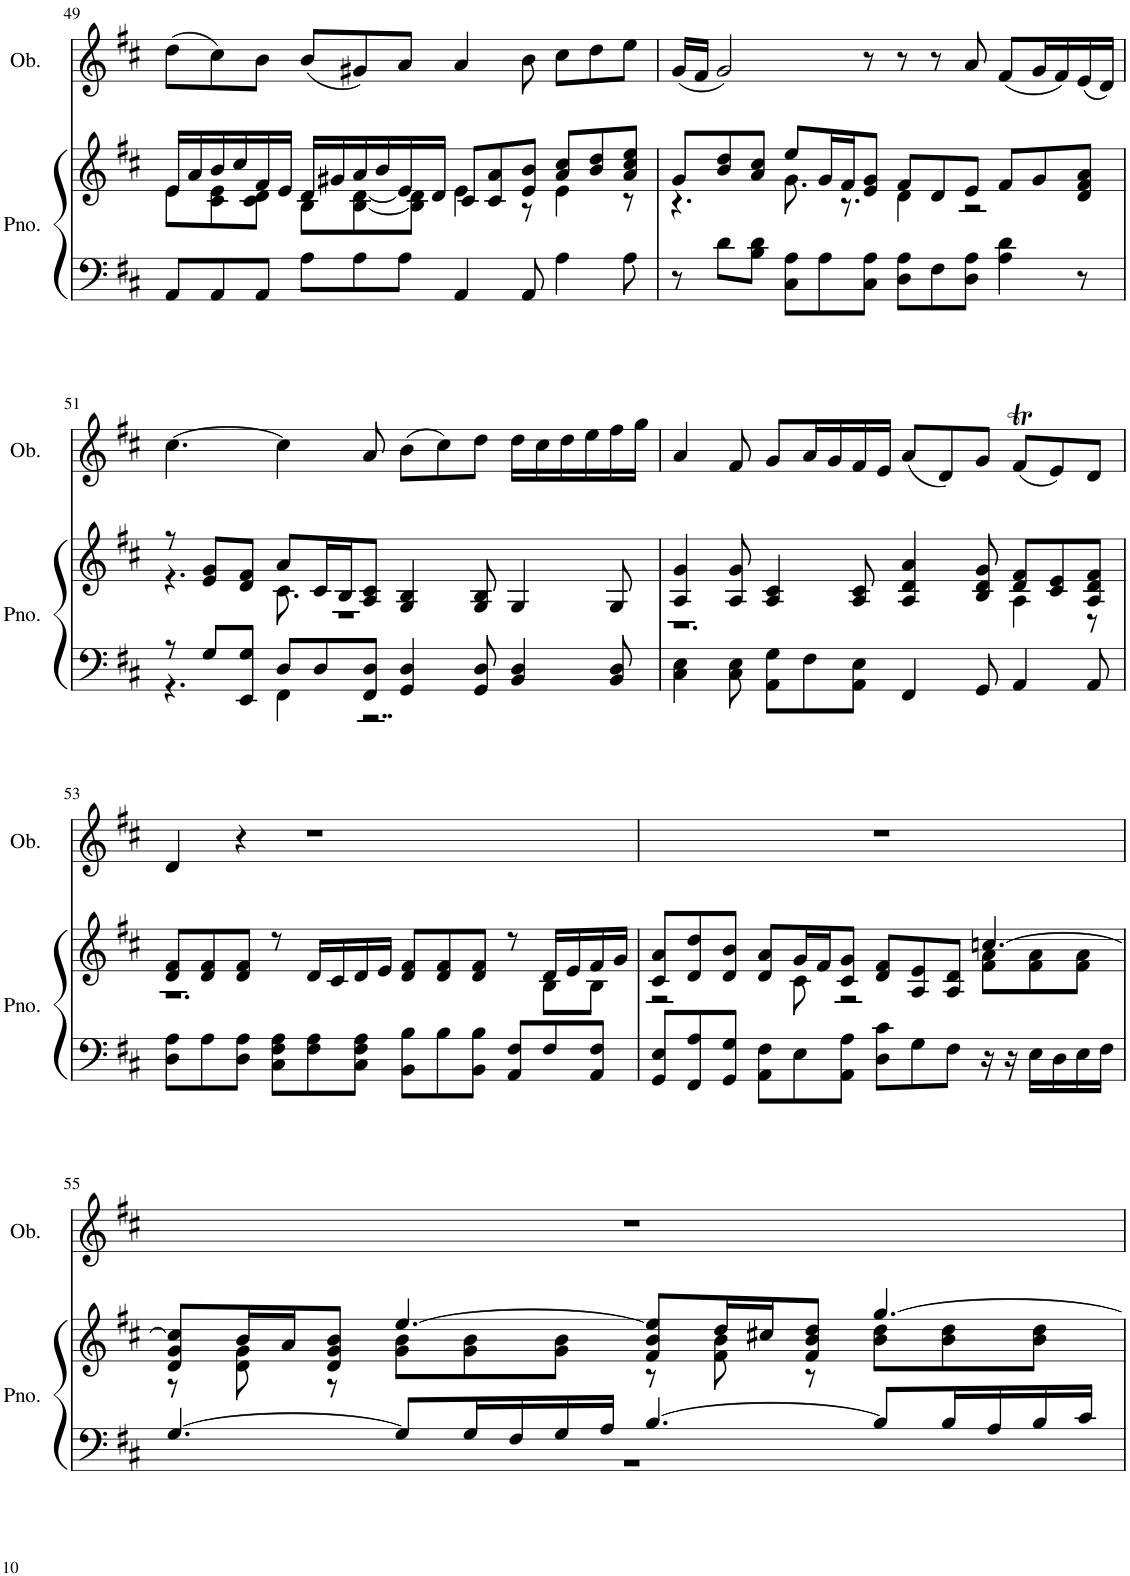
**kern	**kern	**kern
*part2	*part2	*part1
*staff3	*staff2	*staff1
*I"Piano	*	*I"Oboe
*I'Pno.	*	*I'Ob.
!!LO:PB:g=z
*clefF4	*clefG2	*clefG2
*k[f#c#]	*k[f#c#]	*k[f#c#]
*M12/8	*M12/8	*M12/8
=49	=49	=49
*	*^	*
8AA/L	16e/LL	8e\L	(8dd\L
.	16a/	.	.
8AA/	16b/	8c#\ 8e\	8cc#\)
.	16cc#/	.	.
8AA/J	16f#/	8c#\ 8d\J	8b\J
.	16e/JJ	.	.
8A\L	16d/LL	8B\L	(8b/L
.	16g#X/	.	.
8A\	16a/	[8B\ [8d\	8g#X/)
.	16b/	.	.
8A\J	16e/	8B\] 8d\]J	8a/J
.	16d/JJ	.	.
4AA/	8c#/L	4e\	4a/
.	8c#/ 8a/	.	.
8AA/	8e/ 8b/J	8r	8b\
4A\	8a/ 8cc#/L	4e\	8cc#\L
.	8b/ 8dd/	.	8dd\
8A\	8a/ 8cc#/ 8ee/J	8r	8ee\J
=50	=50	=50	=50
8r	8g/L	4.r	(16g/LL
.	.	.	16f#/JJ
8d\L	8b/ 8dd/	.	2g/)
8B\ 8d\J	8a/ 8cc#/J	.	.
8C#\ 8A\L	8ee/L	8.g\	.
8A\	16g/L	.	.
.	16f#/J	8.r	.
8C#\ 8A\J	8e/ 8g/J	.	8r
8D\ 8A\L	8f#/L	4d\	8r
8F#\	8d/	.	8r
8D\ 8A\J	8e/J	2r	8a/
4A\ 4d\	8f#/L	.	(8f#/L
.	8g/	.	16g/L
.	.	.	16f#/)
8r	8d/ 8f#/ 8a/J	.	(16e/
.	.	.	16d/JJ)
!!LO:LB:g=z
=51	=51	=51	=51
*^	*	*	*
8r	4.r	8r	4.r	[4.cc#\
8G/L	.	8e/ 8g/L	.	.
8EE/ 8G/J	.	8d/ 8f#/J	.	.
8D/L	4FF#\	8a/L	8.c#\	4cc#\]
8D/	.	16c#/L	.	.
.	.	16B/J	2...r	.
8FF#/ 8D/J	2..r	8A/ 8c#/J	.	8a/
4GG/ 4D/	.	4G/ 4B/	.	(8b\L
.	.	.	.	8cc#\)
8GG/ 8D/	.	8G/ 8B/	.	8dd\J
4BB/ 4D/	.	4G/	.	16dd\LL
.	.	.	.	16cc#\
.	.	.	.	16dd\
.	.	.	.	16ee\
8BB/ 8D/	.	8G/	.	16ff#\
.	.	.	.	16gg\JJ
*v	*v	*	*	*
=52	=52	=52	=52
4C#\ 4E\	4A/ 4g/	1.r	4a/
8C#\ 8E\	8A/ 8g/	.	8f#/
8AA\ 8G\L	4A/ 4c#/	.	8g/L
8F#\	.	.	16a/L
.	.	.	16g/
8AA\ 8E\J	8A/ 8c#/	.	16f#/
.	.	.	16e/JJ
4FF#/	4A/ 4d/ 4a/	.	(8a/L
.	.	.	8d/)
8GG/	8B/ 8d/ 8g/	.	8g/J
4AA/	8d/ 8f#/L	.	(8f#t/L
.	8c#/ 8e/	.	8e/)
8AA/	8A/ 8d/ 8f#/J	.	8d/J
4..ryy	4..ryy	16r	4..ryy
.	.	4A\	.
.	.	8r	.
!!LO:LB:g=z
=53	=53	=53	=53
8D\ 8A\L	8d/ 8f#/L	1.r	4d/
8A\	8d/ 8f#/	.	.
8D\ 8A\J	8d/ 8f#/J	.	4r
8C#\ 8F#\ 8A\L	8r	.	.
8F#\ 8A\	16d/LL	.	1r
.	16c#/	.	.
8C#\ 8F#\ 8A\J	16d/	.	.
.	16e/JJ	.	.
8BB\ 8B\L	8d/ 8f#/L	.	.
8B\	8d/ 8f#/	.	.
8BB\ 8B\J	8d/ 8f#/J	.	.
8AA/ 8F#/L	8r	.	.
8F#/	16d/LL	.	.
.	16e/	.	.
8AA/ 8F#/J	16f#/	.	.
.	16g/JJ	.	.
4ryy	4ryy	8B\L	4ryy
.	.	8B\J	.
=54	=54	=54	=54
8GG/ 8E/L	8c#/ 8a/L	2r	1.r
8FF#/ 8A/	8d/ 8dd/	.	.
8GG/ 8G/J	8d/ 8b/J	.	.
8AA\ 8F#\L	8d/ 8a/L	.	.
8E\	16g/L	8c#\	.
.	16f#/J	.	.
8AA\ 8A\J	8c#/ 8g/J	2r	.
8D\ 8c#\L	8d/ 8f#/L	.	.
8G\	8A/ 8e/	.	.
8F#\J	8A/ 8d/J	.	.
16r	[4.ccn/	8f#\ 8a\L	.
16r	.	.	.
16E\LL	.	8f#\ 8a\	.
16D\	.	.	.
16E\	.	8f#\ 8a\J	.
16F#\JJ	.	.	.
!!LO:LB:g=z
=55	=55	=55	=55
*^	*	*	*
[4.G/	1.r	8d/ 8g/ 8cc/]L	8r	1.r
.	.	16b/L	8d\ 8g\	.
.	.	16a/J	.	.
.	.	8d/ 8g/ 8b/J	8r	.
8G/L]	.	[4.ee/	8g\ 8b\L	.
16G/L	.	.	8g\ 8b\	.
16F#/	.	.	.	.
16G/	.	.	8g\ 8b\J	.
16A/JJ	.	.	.	.
[4.B/	.	8f#/ 8b/ 8ee/]L	8r	.
.	.	16dd/L	8f#\ 8b\	.
.	.	16cc#X/J	.	.
.	.	8f#/ 8b/ 8dd/J	8r	.
8B/L]	.	[4.gg/	8b\ 8dd\L	.
16B/L	.	.	8b\ 8dd\	.
16A/	.	.	.	.
16B/	.	.	8b\ 8dd\J	.
16c#/JJ	.	.	.	.
*v	*v	*	*	*
*	*v	*v	*
=	=	=
*-	*-	*-
